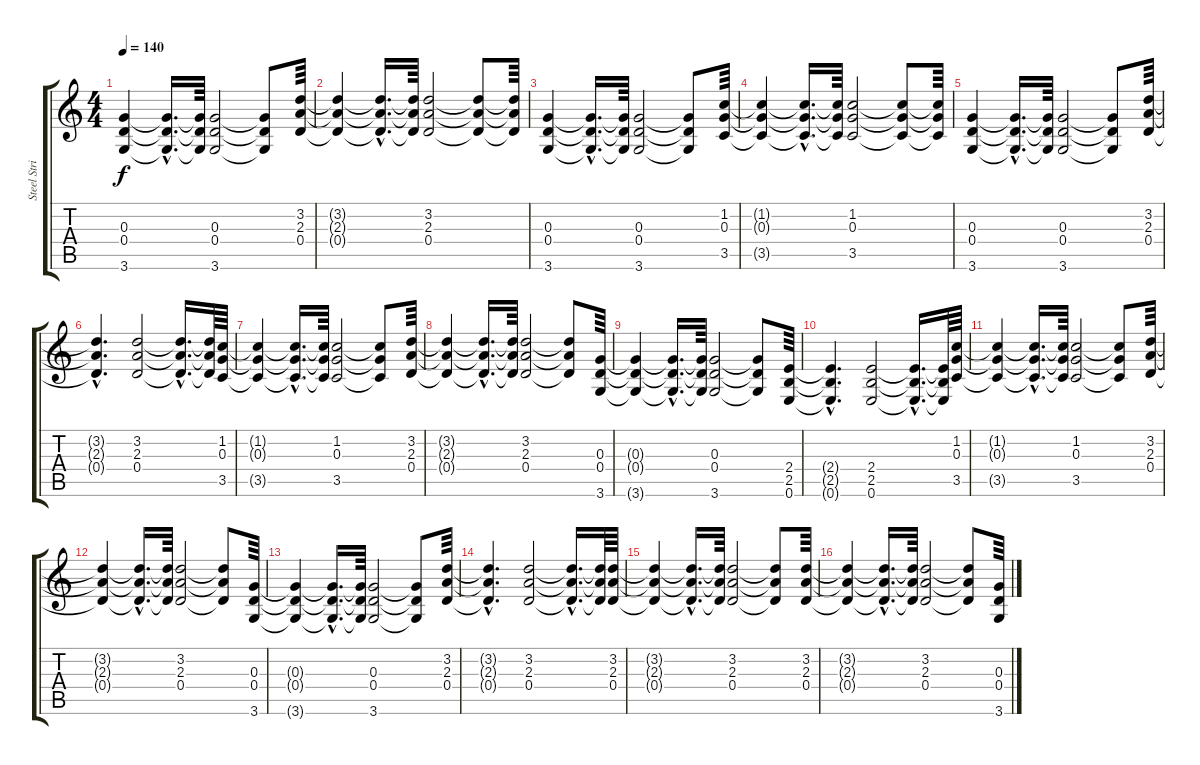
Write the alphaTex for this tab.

\track ("Steel String" "Steel Stri") {instrument acousticguitarsteel}
\staff {score tabs}
\tuning (E4 B3 G3 D3 A2 E2) {hide}
\ts (4 4)
\tempo 140
\clef g2
\ks c
(0.3 0.4 3.6).4{dy f} (0.3{hac t} 0.4{hac t} 3.6{hac t}).16{d} (0.3{t} 0.4{t} 3.6{t}).64 (0.3 0.4 3.6).2 (0.3{t} 0.4{t} 3.6{t}).8 (3.2 2.3 0.4).64 |
(3.2{t} 2.3{t} 0.4{t}).4 (3.2{hac t} 2.3{hac t} 0.4{hac t}).16{d} (3.2{t} 2.3{t} 0.4{t}).64 (3.2 2.3 0.4).2 (3.2{t} 2.3{t} 0.4{t}).8 (3.2{t} 2.3{t} 0.4{t}).64 |
(0.3 0.4 3.6).4 (0.3{hac t} 0.4{hac t} 3.6{hac t}).16{d} (0.3{t} 0.4{t} 3.6{t}).64 (0.3 0.4 3.6).2 (0.3{t} 0.4{t} 3.6{t}).8 (1.2 0.3 3.5).64 |
(1.2{t} 0.3{t} 3.5{t}).4 (1.2{hac t} 0.3{hac t} 3.5{hac t}).16{d} (1.2{t} 0.3{t} 3.5{t}).64 (1.2 0.3 3.5).2 (1.2{t} 0.3{t} 3.5{t}).8 (1.2{t} 0.3{t} 3.5{t}).64 |
(0.3 0.4 3.6).4 (0.3{hac t} 0.4{hac t} 3.6{hac t}).16{d} (0.3{t} 0.4{t} 3.6{t}).64 (0.3 0.4 3.6).2 (0.3{t} 0.4{t} 3.6{t}).8 (3.2 2.3 0.4).64 |
(3.2{hac t} 2.3{hac t} 0.4{hac t}).4{d} (3.2 2.3 0.4).2 (3.2{hac t} 2.3{hac t} 0.4{hac t}).16{d} (3.2{t} 2.3{t} 0.4{t}).64 (1.2 0.3 3.5).64 |
(1.2{t} 0.3{t} 3.5{t}).4 (1.2{hac t} 0.3{hac t} 3.5{hac t}).16{d} (1.2{t} 0.3{t} 3.5{t}).64 (1.2 0.3 3.5).2 (1.2{t} 0.3{t} 3.5{t}).8 (3.2 2.3 0.4).64 |
(3.2{t} 2.3{t} 0.4{t}).4 (3.2{hac t} 2.3{hac t} 0.4{hac t}).16{d} (3.2{t} 2.3{t} 0.4{t}).64 (3.2 2.3 0.4).2 (3.2{t} 2.3{t} 0.4{t}).8 (0.3 0.4 3.6).64 |
(0.3{t} 0.4{t} 3.6{t}).4 (0.3{hac t} 0.4{hac t} 3.6{hac t}).16{d} (0.3{t} 0.4{t} 3.6{t}).64 (0.3 0.4 3.6).2 (0.3{t} 0.4{t} 3.6{t}).8 (2.4 2.5 0.6).64 |
(2.4{hac t} 2.5{hac t} 0.6{hac t}).4{d} (2.4 2.5 0.6).2 (2.4{hac t} 2.5{hac t} 0.6{hac t}).16{d} (2.4{t} 2.5{t} 0.6{t}).64 (1.2 0.3 3.5).64 |
(1.2{t} 0.3{t} 3.5{t}).4 (1.2{hac t} 0.3{hac t} 3.5{hac t}).16{d} (1.2{t} 0.3{t} 3.5{t}).64 (1.2 0.3 3.5).2 (1.2{t} 0.3{t} 3.5{t}).8 (3.2 2.3 0.4).64 |
(3.2{t} 2.3{t} 0.4{t}).4 (3.2{hac t} 2.3{hac t} 0.4{hac t}).16{d} (3.2{t} 2.3{t} 0.4{t}).64 (3.2 2.3 0.4).2 (3.2{t} 2.3{t} 0.4{t}).8 (0.3 0.4 3.6).64 |
(0.3{t} 0.4{t} 3.6{t}).4 (0.3{hac t} 0.4{hac t} 3.6{hac t}).16{d} (0.3{t} 0.4{t} 3.6{t}).64 (0.3 0.4 3.6).2 (0.3{t} 0.4{t} 3.6{t}).8 (3.2 2.3 0.4).64 |
(3.2{hac t} 2.3{hac t} 0.4{hac t}).4{d} (3.2 2.3 0.4).2 (3.2{hac t} 2.3{hac t} 0.4{hac t}).16{d} (3.2{t} 2.3{t} 0.4{t}).64 (3.2 2.3 0.4).64 |
(3.2{t} 2.3{t} 0.4{t}).4 (3.2{hac t} 2.3{hac t} 0.4{hac t}).16{d} (3.2{t} 2.3{t} 0.4{t}).64 (3.2 2.3 0.4).2 (3.2{t} 2.3{t} 0.4{t}).8 (3.2 2.3 0.4).64 |
(3.2{t} 2.3{t} 0.4{t}).4 (3.2{hac t} 2.3{hac t} 0.4{hac t}).16{d} (3.2{t} 2.3{t} 0.4{t}).64 (3.2 2.3 0.4).2 (3.2{t} 2.3{t} 0.4{t}).8 (0.3 0.4 3.6).64
